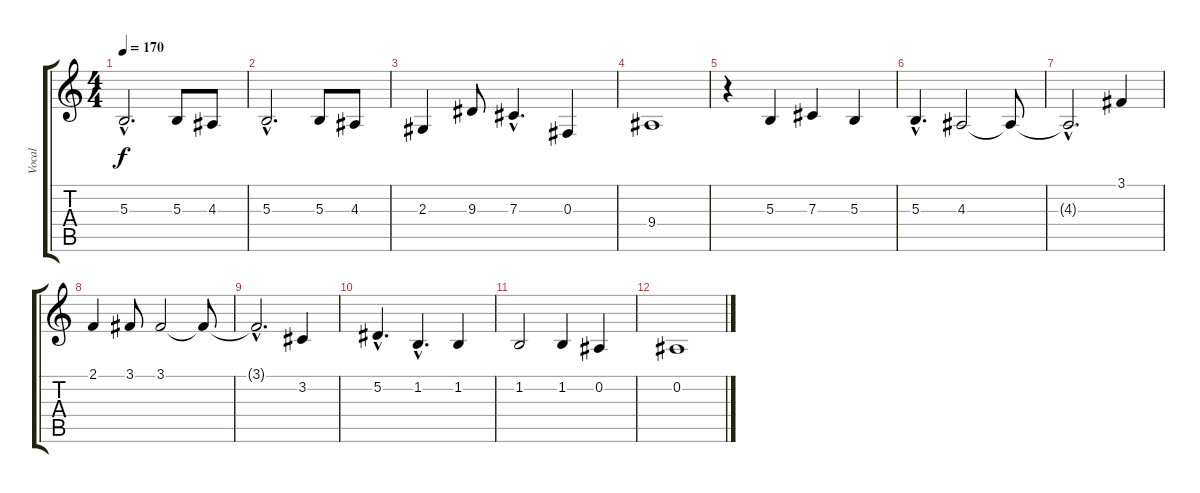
\track ("Vocal" "Vocal") {instrument violin}
\staff {score tabs}
\tuning (Eb4 Bb3 Gb3 Db3 Ab2 Eb2) {hide}
\ts (4 4)
\tempo 170
\clef g2
\ks c
5.3{hac t}.2{d dy f} 5.3.8 4.3.8 |
5.3{hac}.2{d} 5.3.8 4.3.8 |
2.3.4 9.3.8 7.3{hac}.4{d} 0.3.4 |
9.4.1 |
r.4 5.3.4 7.3.4 5.3.4 |
5.3{hac}.4{d} 4.3.2 4.3{t}.8 |
4.3{hac t}.2{d} 3.1.4 |
2.1.4 3.1.8 3.1.2 3.1{t}.8 |
3.1{hac t}.2{d} 3.2.4 |
5.2{hac}.4{d} 1.2{hac}.4{d} 1.2.4 |
1.2.2 1.2.4 0.2.4 |
0.2.1
